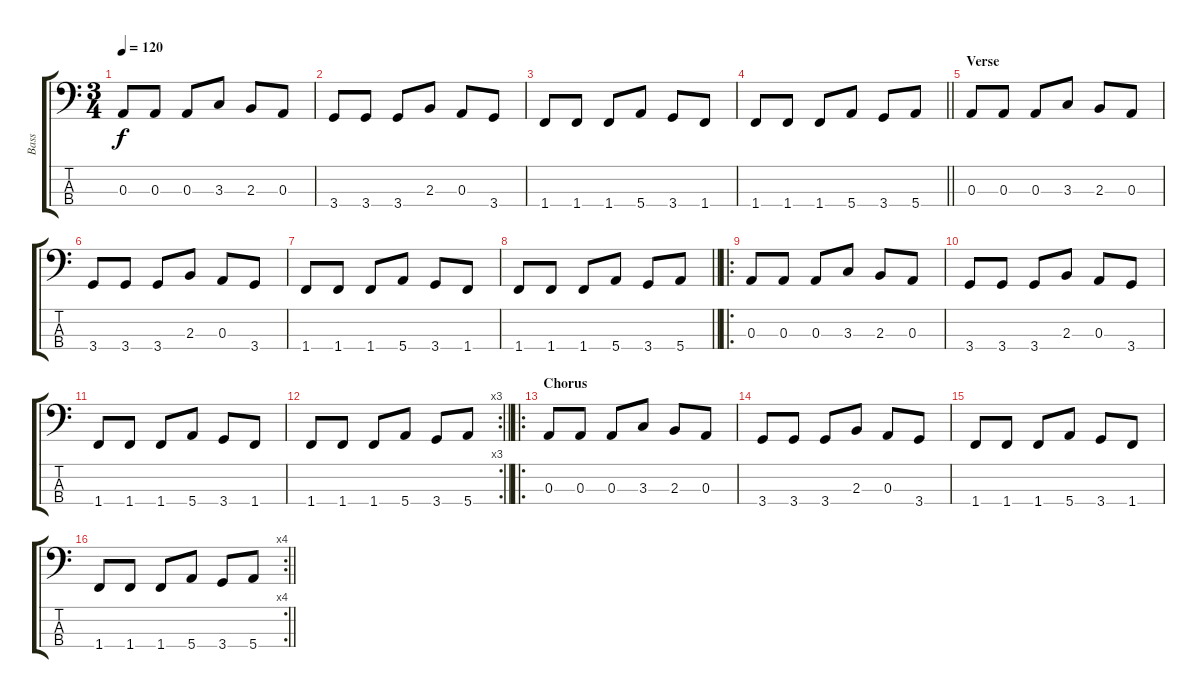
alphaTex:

\track ("Bass" "Bass") {instrument electricbassfinger}
\staff {score tabs}
\tuning (G2 D2 A1 E1) {hide}
\ts (3 4)
\tempo 120
\clef f4
\ks c
0.3.8{dy f} 0.3.8 0.3.8 3.3.8 2.3.8 0.3.8 |
3.4.8 3.4.8 3.4.8 2.3.8 0.3.8 3.4.8 |
1.4.8 1.4.8 1.4.8 5.4.8 3.4.8 1.4.8 |
\barLineRight lightlight
1.4.8 1.4.8 1.4.8 5.4.8 3.4.8 5.4.8 |
\section ("" "Verse ")
0.3.8 0.3.8 0.3.8 3.3.8 2.3.8 0.3.8 |
3.4.8 3.4.8 3.4.8 2.3.8 0.3.8 3.4.8 |
1.4.8 1.4.8 1.4.8 5.4.8 3.4.8 1.4.8 |
\barLineRight lightlight
1.4.8 1.4.8 1.4.8 5.4.8 3.4.8 5.4.8 |
\ro
0.3.8 0.3.8 0.3.8 3.3.8 2.3.8 0.3.8 |
3.4.8 3.4.8 3.4.8 2.3.8 0.3.8 3.4.8 |
1.4.8 1.4.8 1.4.8 5.4.8 3.4.8 1.4.8 |
\rc 3
\barLineRight lightlight
1.4.8 1.4.8 1.4.8 5.4.8 3.4.8 5.4.8 |
\ro
\section ("" "Chorus")
0.3.8 0.3.8 0.3.8 3.3.8 2.3.8 0.3.8 |
3.4.8 3.4.8 3.4.8 2.3.8 0.3.8 3.4.8 |
1.4.8 1.4.8 1.4.8 5.4.8 3.4.8 1.4.8 |
\rc 4
\barLineRight lightlight
1.4.8 1.4.8 1.4.8 5.4.8 3.4.8 5.4.8
